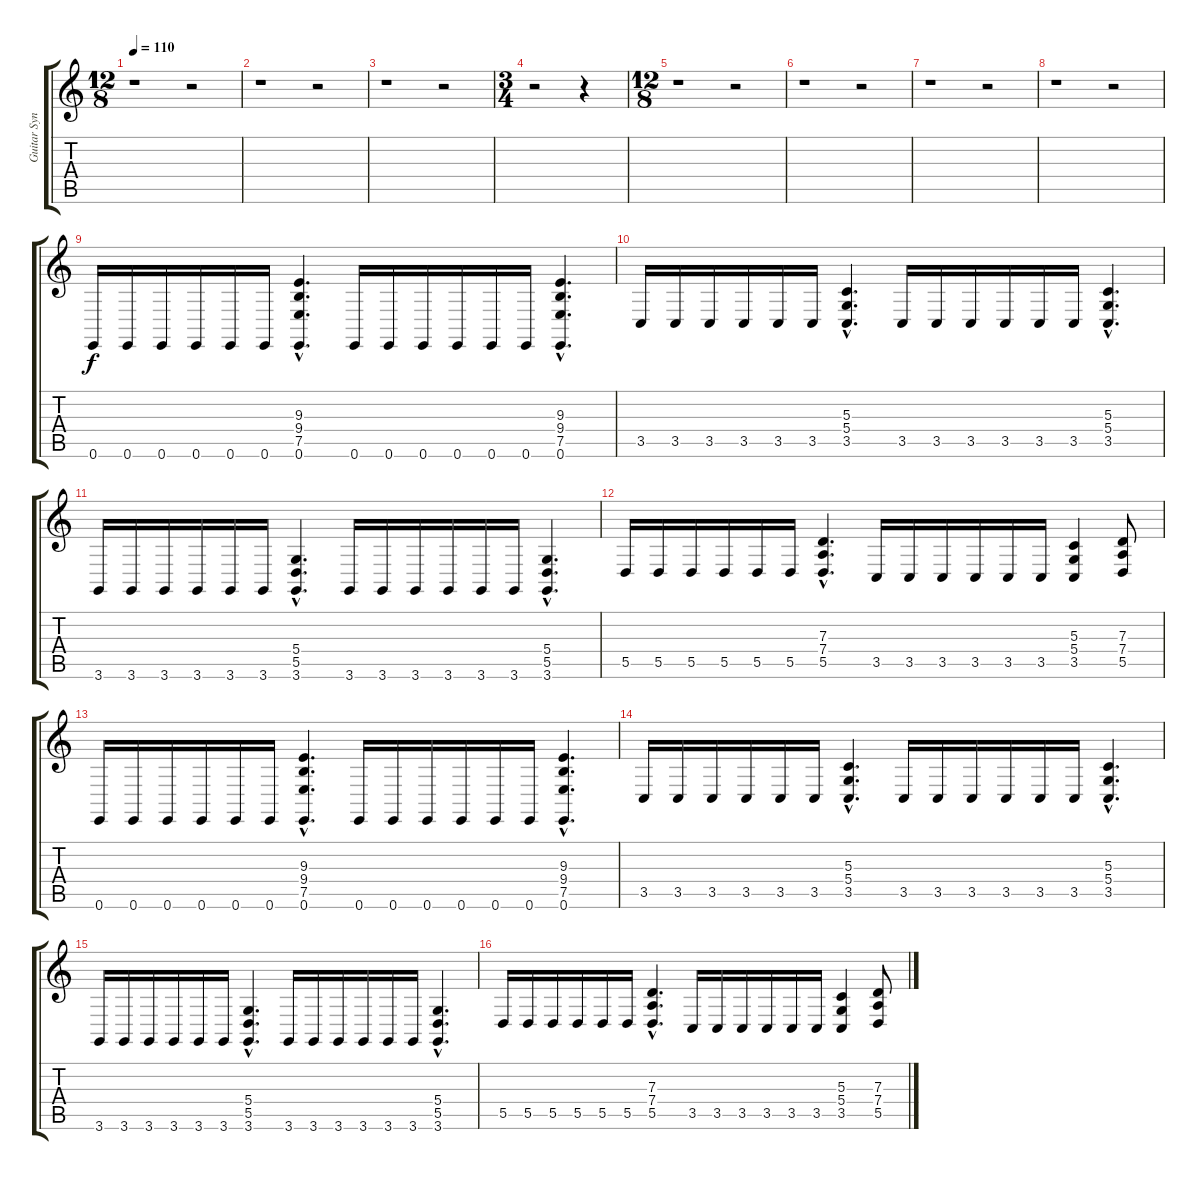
\track ("Guitar Synths" "Guitar Syn") {instrument lead5charang}
\staff {score tabs}
\tuning (E4 B3 G3 D3 A2 E2) {hide}
\ts (12 8)
\tempo 110
\clef g2
\ks c
r.1{dy f} r.2 |
r.1 r.2 |
r.1 r.2 |
\ts (3 4)
r.2 r.4 |
\ts (12 8)
r.1 r.2 |
r.1 r.2 |
r.1 r.2 |
r.1 r.2 |
0.6.16 0.6.16 0.6.16 0.6.16 0.6.16 0.6.16 (9.3{hac} 9.4{hac} 7.5{hac} 0.6{hac}).4{d} 0.6.16 0.6.16 0.6.16 0.6.16 0.6.16 0.6.16 (9.3{hac} 9.4{hac} 7.5{hac} 0.6{hac}).4{d} |
3.5.16 3.5.16 3.5.16 3.5.16 3.5.16 3.5.16 (5.3{hac} 5.4{hac} 3.5{hac}).4{d} 3.5.16 3.5.16 3.5.16 3.5.16 3.5.16 3.5.16 (5.3{hac} 5.4{hac} 3.5{hac}).4{d} |
3.6.16 3.6.16 3.6.16 3.6.16 3.6.16 3.6.16 (5.4{hac} 5.5{hac} 3.6{hac}).4{d} 3.6.16 3.6.16 3.6.16 3.6.16 3.6.16 3.6.16 (5.4{hac} 5.5{hac} 3.6{hac}).4{d} |
5.5.16 5.5.16 5.5.16 5.5.16 5.5.16 5.5.16 (7.3{hac} 7.4{hac} 5.5{hac}).4{d} 3.5.16 3.5.16 3.5.16 3.5.16 3.5.16 3.5.16 (5.3 5.4 3.5).4 (7.3 7.4 5.5).8 |
0.6.16 0.6.16 0.6.16 0.6.16 0.6.16 0.6.16 (9.3{hac} 9.4{hac} 7.5{hac} 0.6{hac}).4{d} 0.6.16 0.6.16 0.6.16 0.6.16 0.6.16 0.6.16 (9.3{hac} 9.4{hac} 7.5{hac} 0.6{hac}).4{d} |
3.5.16 3.5.16 3.5.16 3.5.16 3.5.16 3.5.16 (5.3{hac} 5.4{hac} 3.5{hac}).4{d} 3.5.16 3.5.16 3.5.16 3.5.16 3.5.16 3.5.16 (5.3{hac} 5.4{hac} 3.5{hac}).4{d} |
3.6.16 3.6.16 3.6.16 3.6.16 3.6.16 3.6.16 (5.4{hac} 5.5{hac} 3.6{hac}).4{d} 3.6.16 3.6.16 3.6.16 3.6.16 3.6.16 3.6.16 (5.4{hac} 5.5{hac} 3.6{hac}).4{d} |
5.5.16 5.5.16 5.5.16 5.5.16 5.5.16 5.5.16 (7.3{hac} 7.4{hac} 5.5{hac}).4{d} 3.5.16 3.5.16 3.5.16 3.5.16 3.5.16 3.5.16 (5.3 5.4 3.5).4 (7.3 7.4 5.5).8
